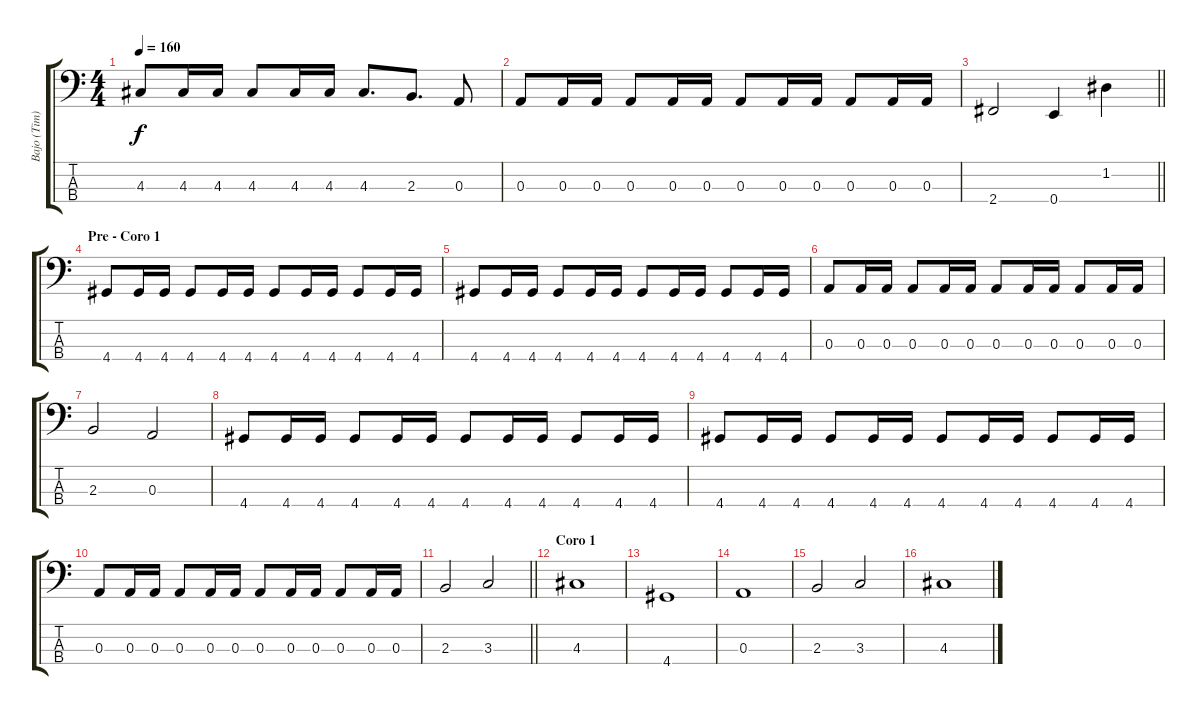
\track ("Bajo (Tim)" "Bajo (Tim)") {instrument electricbassfinger}
\staff {score tabs}
\tuning (G2 D2 A1 E1) {hide}
\ts (4 4)
\tempo 160
\clef f4
\ks c
4.3.8{dy f} 4.3.16 4.3.16 4.3.8 4.3.16 4.3.16 4.3.8{d} 2.3.8{d} 0.3.8 |
0.3.8 0.3.16 0.3.16 0.3.8 0.3.16 0.3.16 0.3.8 0.3.16 0.3.16 0.3.8 0.3.16 0.3.16 |
\barLineRight lightlight
2.4.2 0.4.4 1.2.4 |
\section ("" "Pre - Coro 1")
4.4.8 4.4.16 4.4.16 4.4.8 4.4.16 4.4.16 4.4.8 4.4.16 4.4.16 4.4.8 4.4.16 4.4.16 |
4.4.8 4.4.16 4.4.16 4.4.8 4.4.16 4.4.16 4.4.8 4.4.16 4.4.16 4.4.8 4.4.16 4.4.16 |
0.3.8 0.3.16 0.3.16 0.3.8 0.3.16 0.3.16 0.3.8 0.3.16 0.3.16 0.3.8 0.3.16 0.3.16 |
2.3.2 0.3.2 |
4.4.8 4.4.16 4.4.16 4.4.8 4.4.16 4.4.16 4.4.8 4.4.16 4.4.16 4.4.8 4.4.16 4.4.16 |
4.4.8 4.4.16 4.4.16 4.4.8 4.4.16 4.4.16 4.4.8 4.4.16 4.4.16 4.4.8 4.4.16 4.4.16 |
0.3.8 0.3.16 0.3.16 0.3.8 0.3.16 0.3.16 0.3.8 0.3.16 0.3.16 0.3.8 0.3.16 0.3.16 |
\barLineRight lightlight
2.3.2 3.3.2 |
\section ("" "Coro 1")
4.3.1 |
4.4.1 |
0.3.1 |
2.3.2 3.3.2 |
4.3.1
